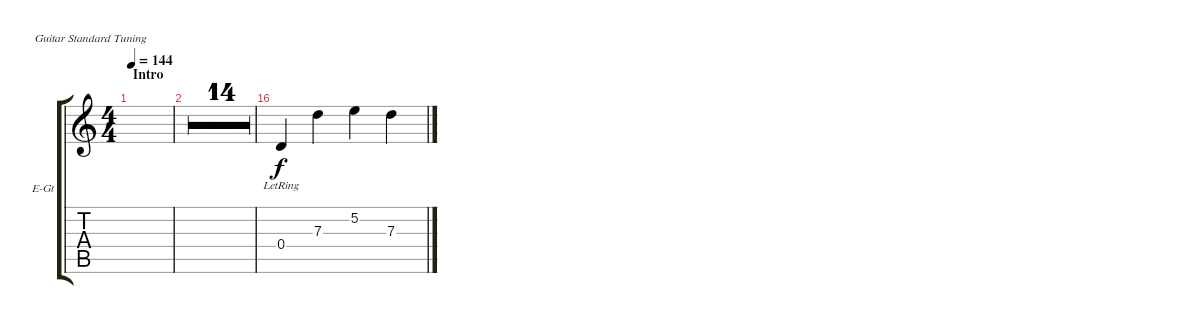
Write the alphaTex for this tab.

\bracketExtendMode groupsimilarinstruments
\firstSystemTrackNameOrientation horizontal
\otherSystemsTrackNameOrientation horizontal
\track ("Guitar (Gilmour)" "E-Gt") {multiBarRest instrument electricguitarjazz}
\staff {score tabs}
\tuning (E4 B3 G3 D3 A2 E2)
\ts (4 4)
\beaming (8 2 2 2 2)
\section ("" "Intro")
\tempo 144
\clef g2
\ks c
|
|
|
|
|
|
|
|
|
|
|
|
|
|
|
0.4{lr}.4 7.3.4 5.2.4 7.3.4
